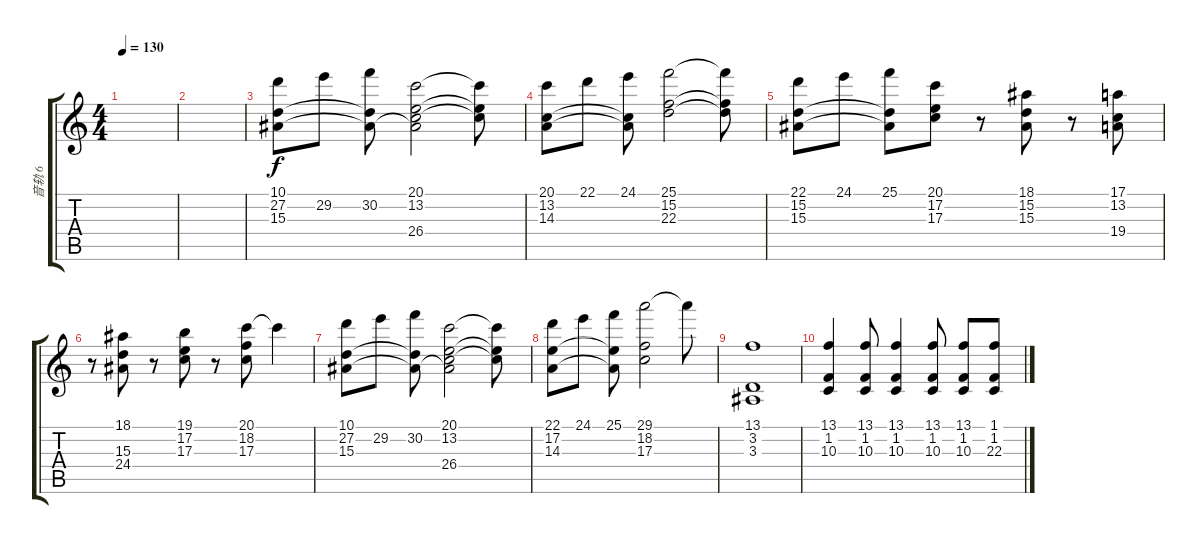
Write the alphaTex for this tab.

\track ("音轨 6" "音轨 6") {instrument acousticgrandpiano}
\staff {score tabs}
\tuning (E4 B3 G3 D3 A2 E2) {hide}
\ts (4 4)
\tempo 130
\clef g2
\ks c
|
|
(10.1 27.2 15.3).8 29.2.8 (10.1{t} 30.2 15.3{t}).8 (20.1 13.2 15.3{t} 26.4).2 (20.1{t} 13.2{t} 26.4{t}).8 |
(20.1 13.2 14.3).8 22.1.8 (24.1 13.2{t} 14.3{t}).8 (25.1 15.2 22.3).2 (25.1{t} 15.2{t} 22.3{t}).8 |
(22.1 15.2 15.3).8 24.1.8 (25.1 15.2{t} 15.3{t}).8 (20.1 17.2 17.3).8 r.8 (18.1 15.2 15.3).8 r.8 (17.1 13.2 19.4).8 |
r.8 (18.1 15.3 24.4).8 r.8 (19.1 17.2 17.3).8 r.8 (20.1 18.2 17.3).8 20.1{t}.4 |
(10.1 27.2 15.3).8 29.2.8 (10.1{t} 30.2 15.3{t}).8 (20.1 13.2 15.3{t} 26.4).2 (20.1{t} 13.2{t} 26.4{t}).8 |
(22.1 17.2 14.3).8 24.1.8 (25.1 17.2{t} 14.3{t}).8 (29.1 18.2 17.3).2 29.1{t}.8 |
(13.1 3.2 3.3).1 |
(13.1 1.2 10.3).4 (13.1 1.2 10.3).8 (13.1 1.2 10.3).4 (13.1 1.2 10.3).8 (13.1 1.2 10.3).8 (1.1 1.2 22.3).8
